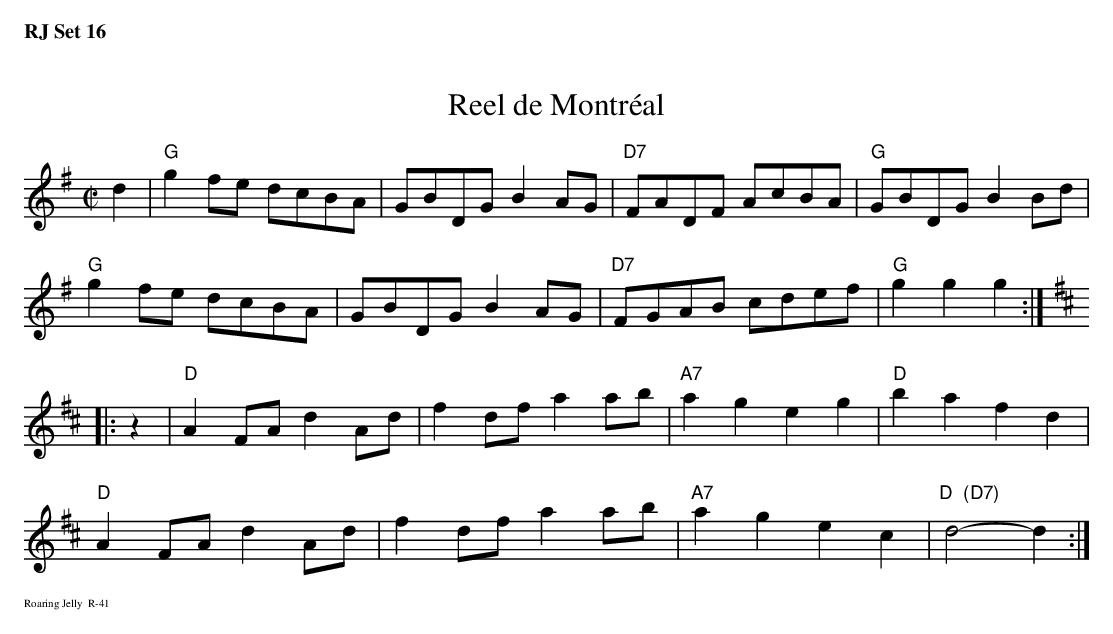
X:1
T: Reel de Montr\'eal
M: C|
K: G
d2| "G"g2fe dcBA| GBDG B2AG| "D7"FADF AcBA| "G"GBDG B2Bd|
    "G"g2fe dcBA| GBDG B2AG| "D7"FGAB cdef| "G"g2g2 g2 :| [K:D]
|:\
z2 |\
"D"A2FA d2Ad| f2df a2ab| "A7"a2g2 e2g2| "D"b2a2 f2d2|
"D"A2FA d2Ad| f2df a2ab| "A7"a2g2 e2c2| "D  (D7)"d4-d2 :|
